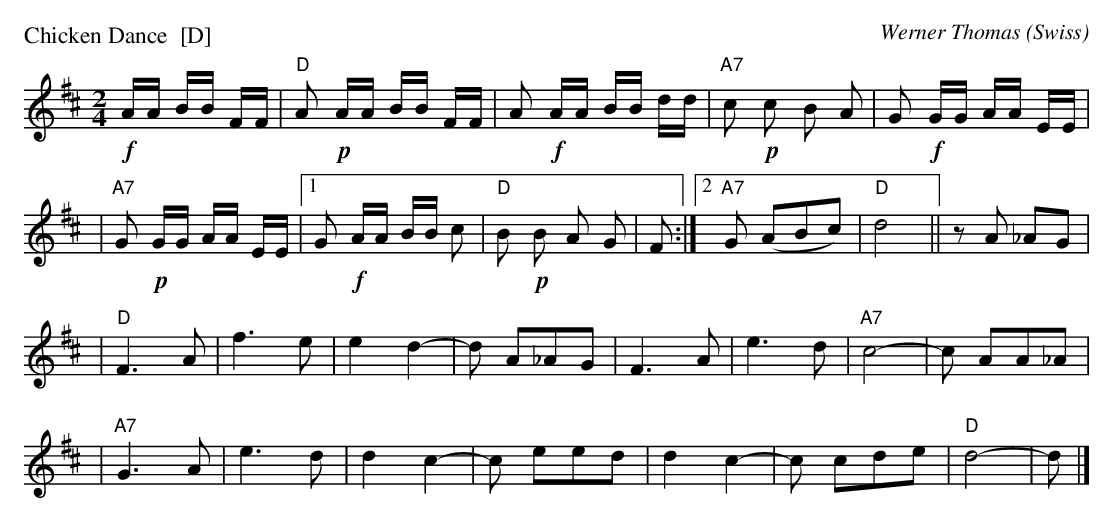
X:1
P: Chicken Dance  [D]
C: Werner Thomas (Swiss)
M: 2/4
L: 1/8
K: D
  !f!A/A/ B/B/ F/F/ | "D"A !p!A/A/ B/B/ F/F/ | A !f!A/A/ B/B/ d/d/ | "A7"c !p!c B A | G !f!G/G/ A/A/ E/E/ |
| "A7"G !p!G/G/ A/A/ E/E/ |1 G !f!A/A/ B/B/ c | "D"B !p!B A G | F :|2 "A7"G (ABc) | "D"d4 || zA _AG |
| "D"F3 A | f3 e | e2 d2- | d A_AG | F3 A | e3 d | "A7"c4- | c AA_A |
| "A7"G3 A | e3 d | d2 c2- | c eed | d2 c2- | c cde | "D"d4- | d |]
